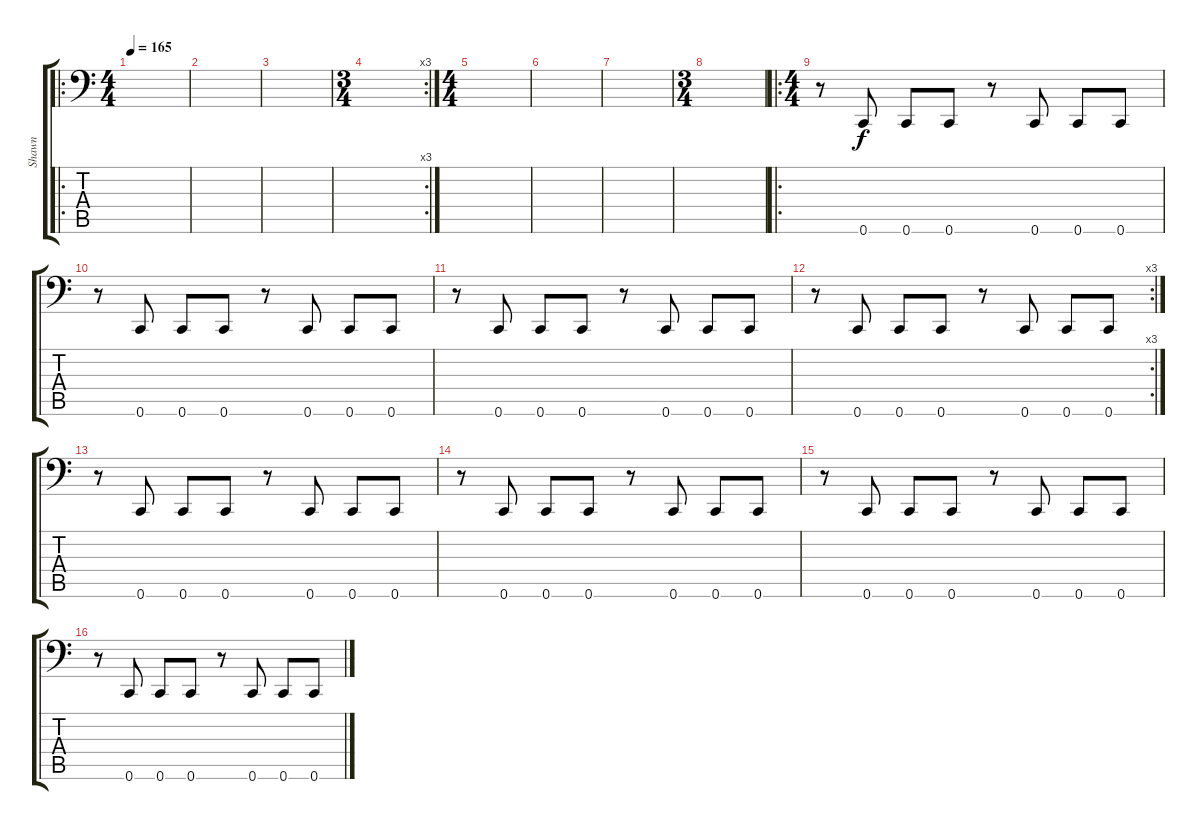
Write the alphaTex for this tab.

\track ("Shawn" "Shawn") {instrument electricbasspick}
\staff {score tabs}
\tuning (D3 A2 F2 C2 A1 C1) {hide}
\ro
\ts (4 4)
\tempo 165
\clef f4
\ks c
|
|
|
\rc 3
\ts (3 4)
|
\ts (4 4)
|
|
|
\ts (3 4)
|
\ro
\ts (4 4)
r.8 0.6.8 0.6.8 0.6.8 r.8 0.6.8 0.6.8 0.6.8 |
r.8 0.6.8 0.6.8 0.6.8 r.8 0.6.8 0.6.8 0.6.8 |
r.8 0.6.8 0.6.8 0.6.8 r.8 0.6.8 0.6.8 0.6.8 |
\rc 3
r.8 0.6.8 0.6.8 0.6.8 r.8 0.6.8 0.6.8 0.6.8 |
r.8 0.6.8 0.6.8 0.6.8 r.8 0.6.8 0.6.8 0.6.8 |
r.8 0.6.8 0.6.8 0.6.8 r.8 0.6.8 0.6.8 0.6.8 |
r.8 0.6.8 0.6.8 0.6.8 r.8 0.6.8 0.6.8 0.6.8 |
r.8 0.6.8 0.6.8 0.6.8 r.8 0.6.8 0.6.8 0.6.8
